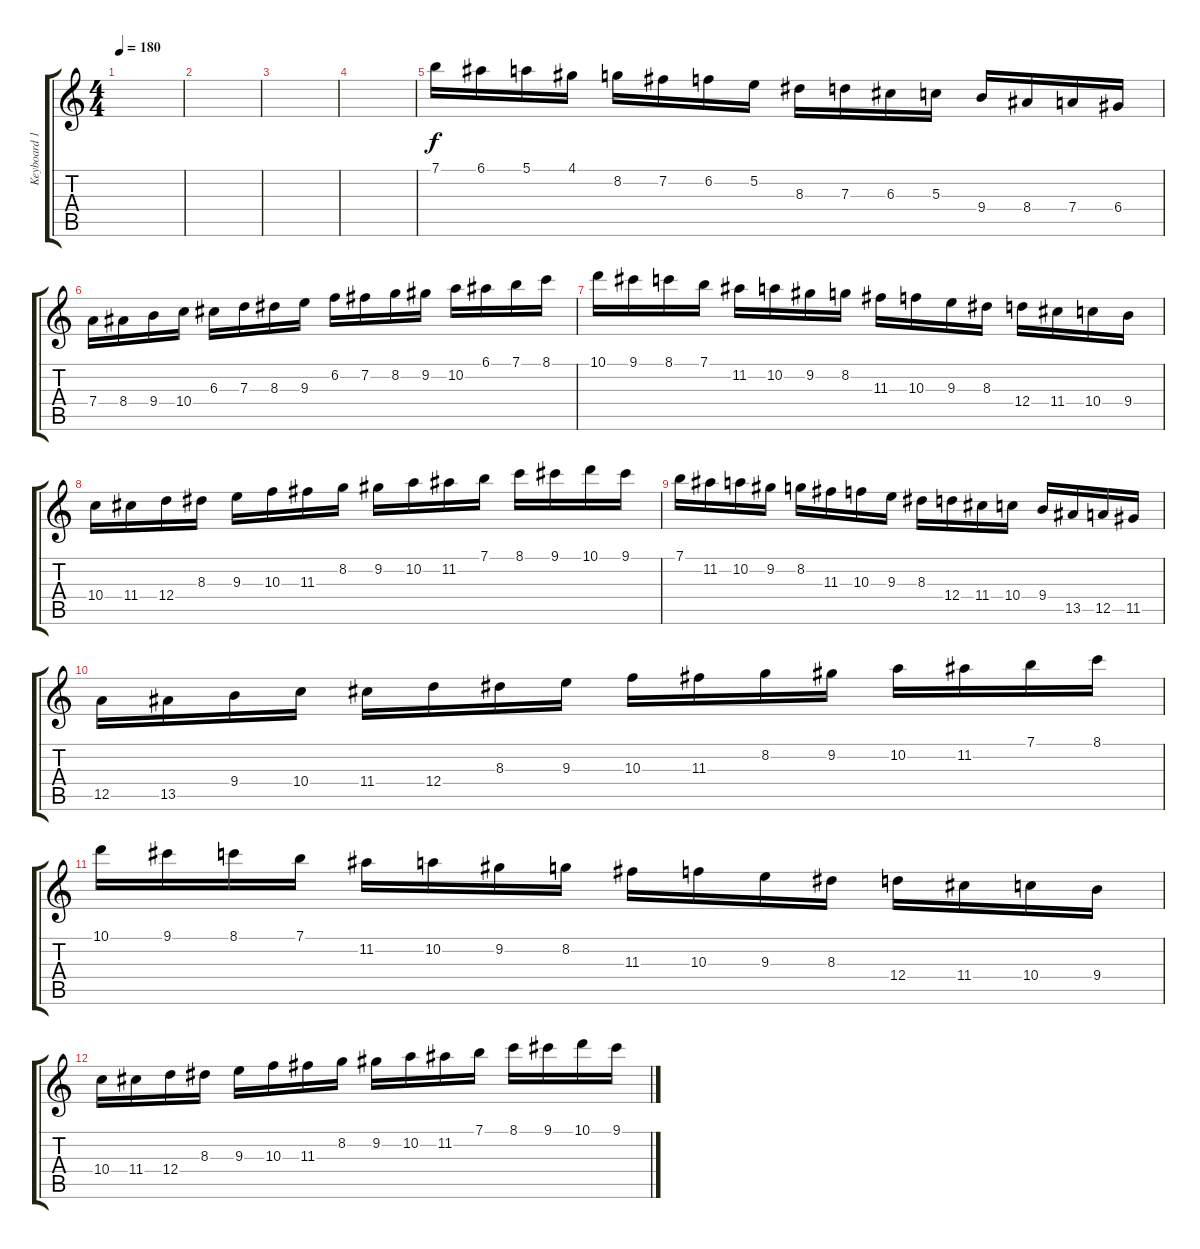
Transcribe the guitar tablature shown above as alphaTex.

\track ("Keyboard 1" "Keyboard 1") {instrument harpsichord}
\staff {score tabs}
\tuning (E5 B4 G4 D4 A3 E3) {hide}
\ts (4 4)
\tempo 180
\clef g2
\ks c
|
|
|
|
7.1.16{instrument piccolo} 6.1.16 5.1.16 4.1.16 8.2.16 7.2.16 6.2.16 5.2.16 8.3.16 7.3.16 6.3.16 5.3.16 9.4.16 8.4.16 7.4.16 6.4.16 |
7.4.16 8.4.16 9.4.16 10.4.16 6.3.16 7.3.16 8.3.16 9.3.16 6.2.16 7.2.16 8.2.16 9.2.16 10.2.16 6.1.16 7.1.16 8.1.16 |
10.1.16 9.1.16 8.1.16 7.1.16 11.2.16 10.2.16 9.2.16 8.2.16 11.3.16 10.3.16 9.3.16 8.3.16 12.4.16 11.4.16 10.4.16 9.4.16 |
10.4.16 11.4.16 12.4.16 8.3.16 9.3.16 10.3.16 11.3.16 8.2.16 9.2.16 10.2.16 11.2.16 7.1.16 8.1.16 9.1.16 10.1.16 9.1.16 |
7.1.16 11.2.16 10.2.16 9.2.16 8.2.16 11.3.16 10.3.16 9.3.16 8.3.16 12.4.16 11.4.16 10.4.16 9.4.16 13.5.16 12.5.16 11.5.16 |
12.5.16 13.5.16 9.4.16 10.4.16 11.4.16 12.4.16 8.3.16 9.3.16 10.3.16 11.3.16 8.2.16 9.2.16 10.2.16 11.2.16 7.1.16 8.1.16 |
10.1.16 9.1.16 8.1.16 7.1.16 11.2.16 10.2.16 9.2.16 8.2.16 11.3.16 10.3.16 9.3.16 8.3.16 12.4.16 11.4.16 10.4.16 9.4.16 |
10.4.16 11.4.16 12.4.16 8.3.16 9.3.16 10.3.16 11.3.16 8.2.16 9.2.16 10.2.16 11.2.16 7.1.16 8.1.16 9.1.16 10.1.16 9.1.16
